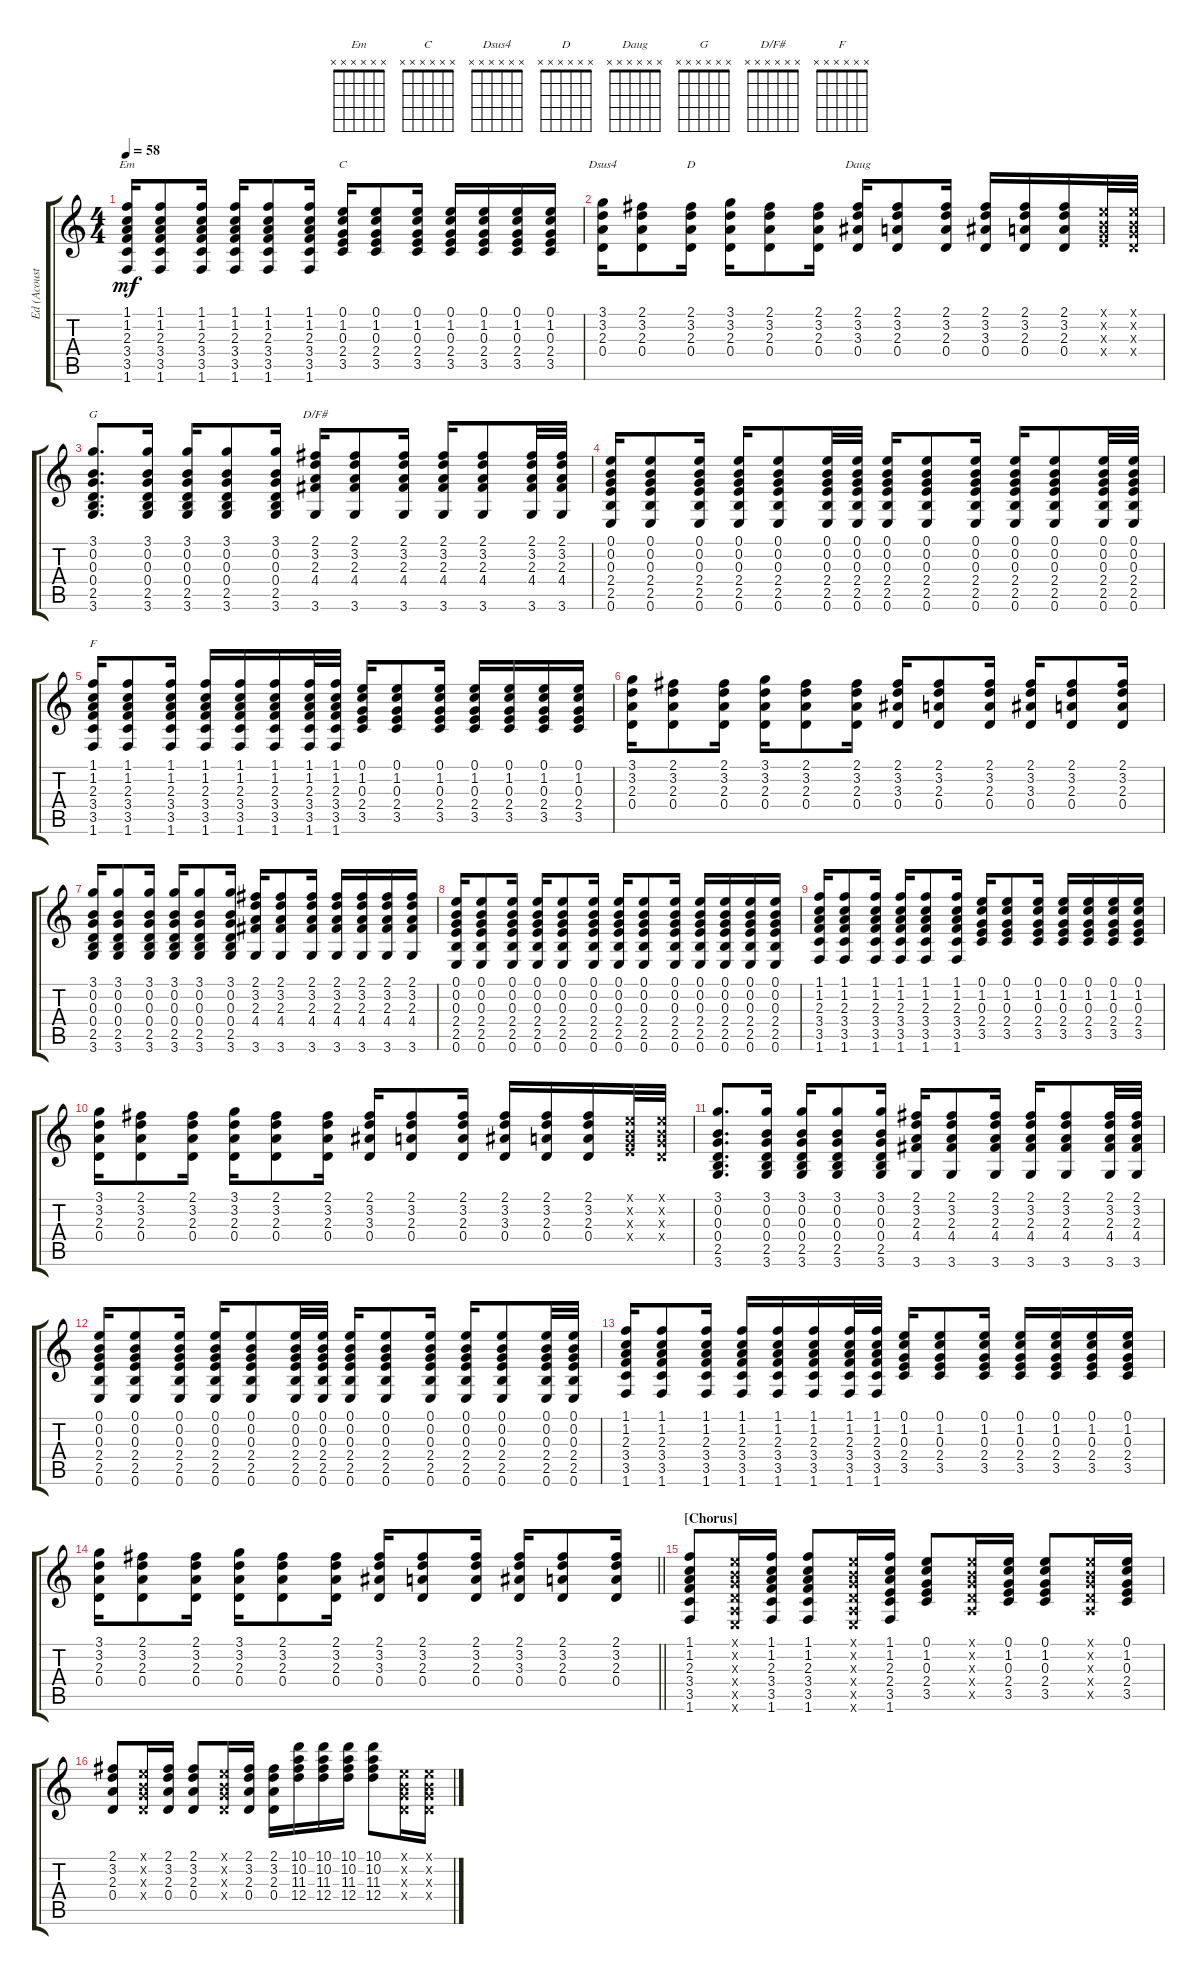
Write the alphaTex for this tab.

\track ("Ed (Acoustic Overdub)" "Ed (Acoust") {instrument acousticguitarsteel}
\staff {score tabs}
\tuning (E4 B3 G3 D3 A2 E2) {hide}
\chord ("Em" x x x x x x)
\chord ("C" x x x x x x)
\chord ("Dsus4" x x x x x x)
\chord ("D" x x x x x x)
\chord ("Daug" x x x x x x)
\chord ("G" x x x x x x)
\chord ("D/F#" x x x x x x)
\chord ("F" x x x x x x)
\ts (4 4)
\tempo 58
\clef g2
\ks c
(1.1 1.2 2.3 3.4 3.5 1.6).16{ch "Em" dy mf} (1.1 1.2 2.3 3.4 3.5 1.6).8 (1.1 1.2 2.3 3.4 3.5 1.6).16 (1.1 1.2 2.3 3.4 3.5 1.6).16 (1.1 1.2 2.3 3.4 3.5 1.6).8 (1.1 1.2 2.3 3.4 3.5 1.6).16 (0.1 1.2 0.3 2.4 3.5).16{ch "C"} (0.1 1.2 0.3 2.4 3.5).8 (0.1 1.2 0.3 2.4 3.5).16 (0.1 1.2 0.3 2.4 3.5).16 (0.1 1.2 0.3 2.4 3.5).16 (0.1 1.2 0.3 2.4 3.5).16 (0.1 1.2 0.3 2.4 3.5).16 |
(3.1 3.2 2.3 0.4).16{ch "Dsus4"} (2.1 3.2 2.3 0.4).8 (2.1 3.2 2.3 0.4).16{ch "D"} (3.1 3.2 2.3 0.4).16 (2.1 3.2 2.3 0.4).8 (2.1 3.2 2.3 0.4).16 (2.1 3.2 3.3 0.4).16{ch "Daug"} (2.1 3.2 2.3 0.4).8 (2.1 3.2 2.3 0.4).16 (2.1 3.2 3.3 0.4).16 (2.1 3.2 2.3 0.4).16 (2.1 3.2 2.3 0.4).16 (0.1{x} 0.2{x} 0.3{x} 2.4{x}).32 (0.1{x} 0.2{x} 0.3{x} 0.4{x}).32 |
(3.1 0.2 0.3 0.4 2.5 3.6).8{d ch "G"} (3.1 0.2 0.3 0.4 2.5 3.6).16 (3.1 0.2 0.3 0.4 2.5 3.6).16 (3.1 0.2 0.3 0.4 2.5 3.6).8 (3.1 0.2 0.3 0.4 2.5 3.6).16 (2.1 3.2 2.3 4.4 3.6).16{ch "D/F#"} (2.1 3.2 2.3 4.4 3.6).8 (2.1 3.2 2.3 4.4 3.6).16 (2.1 3.2 2.3 4.4 3.6).16 (2.1 3.2 2.3 4.4 3.6).8 (2.1 3.2 2.3 4.4 3.6).32 (2.1 3.2 2.3 4.4 3.6).32 |
(0.1 0.2 0.3 2.4 2.5 0.6).16 (0.1 0.2 0.3 2.4 2.5 0.6).8 (0.1 0.2 0.3 2.4 2.5 0.6).16 (0.1 0.2 0.3 2.4 2.5 0.6).16 (0.1 0.2 0.3 2.4 2.5 0.6).8 (0.1 0.2 0.3 2.4 2.5 0.6).32 (0.1 0.2 0.3 2.4 2.5 0.6).32 (0.1 0.2 0.3 2.4 2.5 0.6).16 (0.1 0.2 0.3 2.4 2.5 0.6).8 (0.1 0.2 0.3 2.4 2.5 0.6).16 (0.1 0.2 0.3 2.4 2.5 0.6).16 (0.1 0.2 0.3 2.4 2.5 0.6).8 (0.1 0.2 0.3 2.4 2.5 0.6).32 (0.1 0.2 0.3 2.4 2.5 0.6).32 |
(1.1 1.2 2.3 3.4 3.5 1.6).16{ch "F"} (1.1 1.2 2.3 3.4 3.5 1.6).8 (1.1 1.2 2.3 3.4 3.5 1.6).16 (1.1 1.2 2.3 3.4 3.5 1.6).16 (1.1 1.2 2.3 3.4 3.5 1.6).16 (1.1 1.2 2.3 3.4 3.5 1.6).16 (1.1 1.2 2.3 3.4 3.5 1.6).32 (1.1 1.2 2.3 3.4 3.5 1.6).32 (0.1 1.2 0.3 2.4 3.5).16 (0.1 1.2 0.3 2.4 3.5).8 (0.1 1.2 0.3 2.4 3.5).16 (0.1 1.2 0.3 2.4 3.5).16 (0.1 1.2 0.3 2.4 3.5).16 (0.1 1.2 0.3 2.4 3.5).16 (0.1 1.2 0.3 2.4 3.5).16 |
(3.1 3.2 2.3 0.4).16 (2.1 3.2 2.3 0.4).8 (2.1 3.2 2.3 0.4).16 (3.1 3.2 2.3 0.4).16 (2.1 3.2 2.3 0.4).8 (2.1 3.2 2.3 0.4).16 (2.1 3.2 3.3 0.4).16 (2.1 3.2 2.3 0.4).8 (2.1 3.2 2.3 0.4).16 (2.1 3.2 3.3 0.4).16 (2.1 3.2 2.3 0.4).8 (2.1 3.2 2.3 0.4).16 |
(3.1 0.2 0.3 0.4 2.5 3.6).16 (3.1 0.2 0.3 0.4 2.5 3.6).8 (3.1 0.2 0.3 0.4 2.5 3.6).16 (3.1 0.2 0.3 0.4 2.5 3.6).16 (3.1 0.2 0.3 0.4 2.5 3.6).8 (3.1 0.2 0.3 0.4 2.5 3.6).16 (2.1 3.2 2.3 4.4 3.6).16 (2.1 3.2 2.3 4.4 3.6).8 (2.1 3.2 2.3 4.4 3.6).16 (2.1 3.2 2.3 4.4 3.6).16 (2.1 3.2 2.3 4.4 3.6).16 (2.1 3.2 2.3 4.4 3.6).16 (2.1 3.2 2.3 4.4 3.6).16 |
(0.1 0.2 0.3 2.4 2.5 0.6).16 (0.1 0.2 0.3 2.4 2.5 0.6).8 (0.1 0.2 0.3 2.4 2.5 0.6).16 (0.1 0.2 0.3 2.4 2.5 0.6).16 (0.1 0.2 0.3 2.4 2.5 0.6).8 (0.1 0.2 0.3 2.4 2.5 0.6).16 (0.1 0.2 0.3 2.4 2.5 0.6).16 (0.1 0.2 0.3 2.4 2.5 0.6).8 (0.1 0.2 0.3 2.4 2.5 0.6).16 (0.1 0.2 0.3 2.4 2.5 0.6).16 (0.1 0.2 0.3 2.4 2.5 0.6).16 (0.1 0.2 0.3 2.4 2.5 0.6).16 (0.1 0.2 0.3 2.4 2.5 0.6).16 |
(1.1 1.2 2.3 3.4 3.5 1.6).16 (1.1 1.2 2.3 3.4 3.5 1.6).8 (1.1 1.2 2.3 3.4 3.5 1.6).16 (1.1 1.2 2.3 3.4 3.5 1.6).16 (1.1 1.2 2.3 3.4 3.5 1.6).8 (1.1 1.2 2.3 3.4 3.5 1.6).16 (0.1 1.2 0.3 2.4 3.5).16 (0.1 1.2 0.3 2.4 3.5).8 (0.1 1.2 0.3 2.4 3.5).16 (0.1 1.2 0.3 2.4 3.5).16 (0.1 1.2 0.3 2.4 3.5).16 (0.1 1.2 0.3 2.4 3.5).16 (0.1 1.2 0.3 2.4 3.5).16 |
(3.1 3.2 2.3 0.4).16 (2.1 3.2 2.3 0.4).8 (2.1 3.2 2.3 0.4).16 (3.1 3.2 2.3 0.4).16 (2.1 3.2 2.3 0.4).8 (2.1 3.2 2.3 0.4).16 (2.1 3.2 3.3 0.4).16 (2.1 3.2 2.3 0.4).8 (2.1 3.2 2.3 0.4).16 (2.1 3.2 3.3 0.4).16 (2.1 3.2 2.3 0.4).16 (2.1 3.2 2.3 0.4).16 (0.1{x} 0.2{x} 0.3{x} 2.4{x}).32 (0.1{x} 0.2{x} 0.3{x} 0.4{x}).32 |
(3.1 0.2 0.3 0.4 2.5 3.6).8{d} (3.1 0.2 0.3 0.4 2.5 3.6).16 (3.1 0.2 0.3 0.4 2.5 3.6).16 (3.1 0.2 0.3 0.4 2.5 3.6).8 (3.1 0.2 0.3 0.4 2.5 3.6).16 (2.1 3.2 2.3 4.4 3.6).16 (2.1 3.2 2.3 4.4 3.6).8 (2.1 3.2 2.3 4.4 3.6).16 (2.1 3.2 2.3 4.4 3.6).16 (2.1 3.2 2.3 4.4 3.6).8 (2.1 3.2 2.3 4.4 3.6).32 (2.1 3.2 2.3 4.4 3.6).32 |
(0.1 0.2 0.3 2.4 2.5 0.6).16 (0.1 0.2 0.3 2.4 2.5 0.6).8 (0.1 0.2 0.3 2.4 2.5 0.6).16 (0.1 0.2 0.3 2.4 2.5 0.6).16 (0.1 0.2 0.3 2.4 2.5 0.6).8 (0.1 0.2 0.3 2.4 2.5 0.6).32 (0.1 0.2 0.3 2.4 2.5 0.6).32 (0.1 0.2 0.3 2.4 2.5 0.6).16 (0.1 0.2 0.3 2.4 2.5 0.6).8 (0.1 0.2 0.3 2.4 2.5 0.6).16 (0.1 0.2 0.3 2.4 2.5 0.6).16 (0.1 0.2 0.3 2.4 2.5 0.6).8 (0.1 0.2 0.3 2.4 2.5 0.6).32 (0.1 0.2 0.3 2.4 2.5 0.6).32 |
(1.1 1.2 2.3 3.4 3.5 1.6).16 (1.1 1.2 2.3 3.4 3.5 1.6).8 (1.1 1.2 2.3 3.4 3.5 1.6).16 (1.1 1.2 2.3 3.4 3.5 1.6).16 (1.1 1.2 2.3 3.4 3.5 1.6).16 (1.1 1.2 2.3 3.4 3.5 1.6).16 (1.1 1.2 2.3 3.4 3.5 1.6).32 (1.1 1.2 2.3 3.4 3.5 1.6).32 (0.1 1.2 0.3 2.4 3.5).16 (0.1 1.2 0.3 2.4 3.5).8 (0.1 1.2 0.3 2.4 3.5).16 (0.1 1.2 0.3 2.4 3.5).16 (0.1 1.2 0.3 2.4 3.5).16 (0.1 1.2 0.3 2.4 3.5).16 (0.1 1.2 0.3 2.4 3.5).16 |
\barLineRight lightlight
(3.1 3.2 2.3 0.4).16 (2.1 3.2 2.3 0.4).8 (2.1 3.2 2.3 0.4).16 (3.1 3.2 2.3 0.4).16 (2.1 3.2 2.3 0.4).8 (2.1 3.2 2.3 0.4).16 (2.1 3.2 3.3 0.4).16 (2.1 3.2 2.3 0.4).8 (2.1 3.2 2.3 0.4).16 (2.1 3.2 3.3 0.4).16 (2.1 3.2 2.3 0.4).8 (2.1 3.2 2.3 0.4).16 |
\section ("" "[Chorus]")
(1.1 1.2 2.3 3.4 3.5 1.6).8 (0.1{x} 0.2{x} 0.3{x} 0.4{x} 0.5{x} 0.6{x}).16 (1.1 1.2 2.3 3.4 3.5 1.6).16 (1.1 1.2 2.3 3.4 3.5 1.6).8 (0.1{x} 0.2{x} 0.3{x} 0.4{x} 0.5{x} 0.6{x}).16 (1.1 1.2 2.3 2.4 3.5 1.6).16 (0.1 1.2 0.3 2.4 3.5).8 (0.1{x} 0.2{x} 0.3{x} 0.4{x} 0.5{x}).16 (0.1 1.2 0.3 2.4 3.5).16 (0.1 1.2 0.3 2.4 3.5).8 (0.1{x} 0.2{x} 0.3{x} 0.4{x} 0.5{x}).16 (0.1 1.2 0.3 2.4 3.5).16 |
(2.1 3.2 2.3 0.4).8 (0.1{x} 0.2{x} 0.3{x} 0.4{x}).16 (2.1 3.2 2.3 0.4).16 (2.1 3.2 2.3 0.4).8 (0.1{x} 0.2{x} 0.3{x} 0.4{x}).16 (2.1 3.2 2.3 0.4).16 (2.1 3.2 2.3 0.4).16 (10.1 10.2 11.3 12.4).16 (10.1 10.2 11.3 12.4).16 (10.1 10.2 11.3 12.4).16 (10.1 10.2 11.3 12.4).8 (0.1{x} 0.2{x} 0.3{x} 0.4{x}).16 (0.1{x} 0.2{x} 0.3{x} 0.4{x}).16
